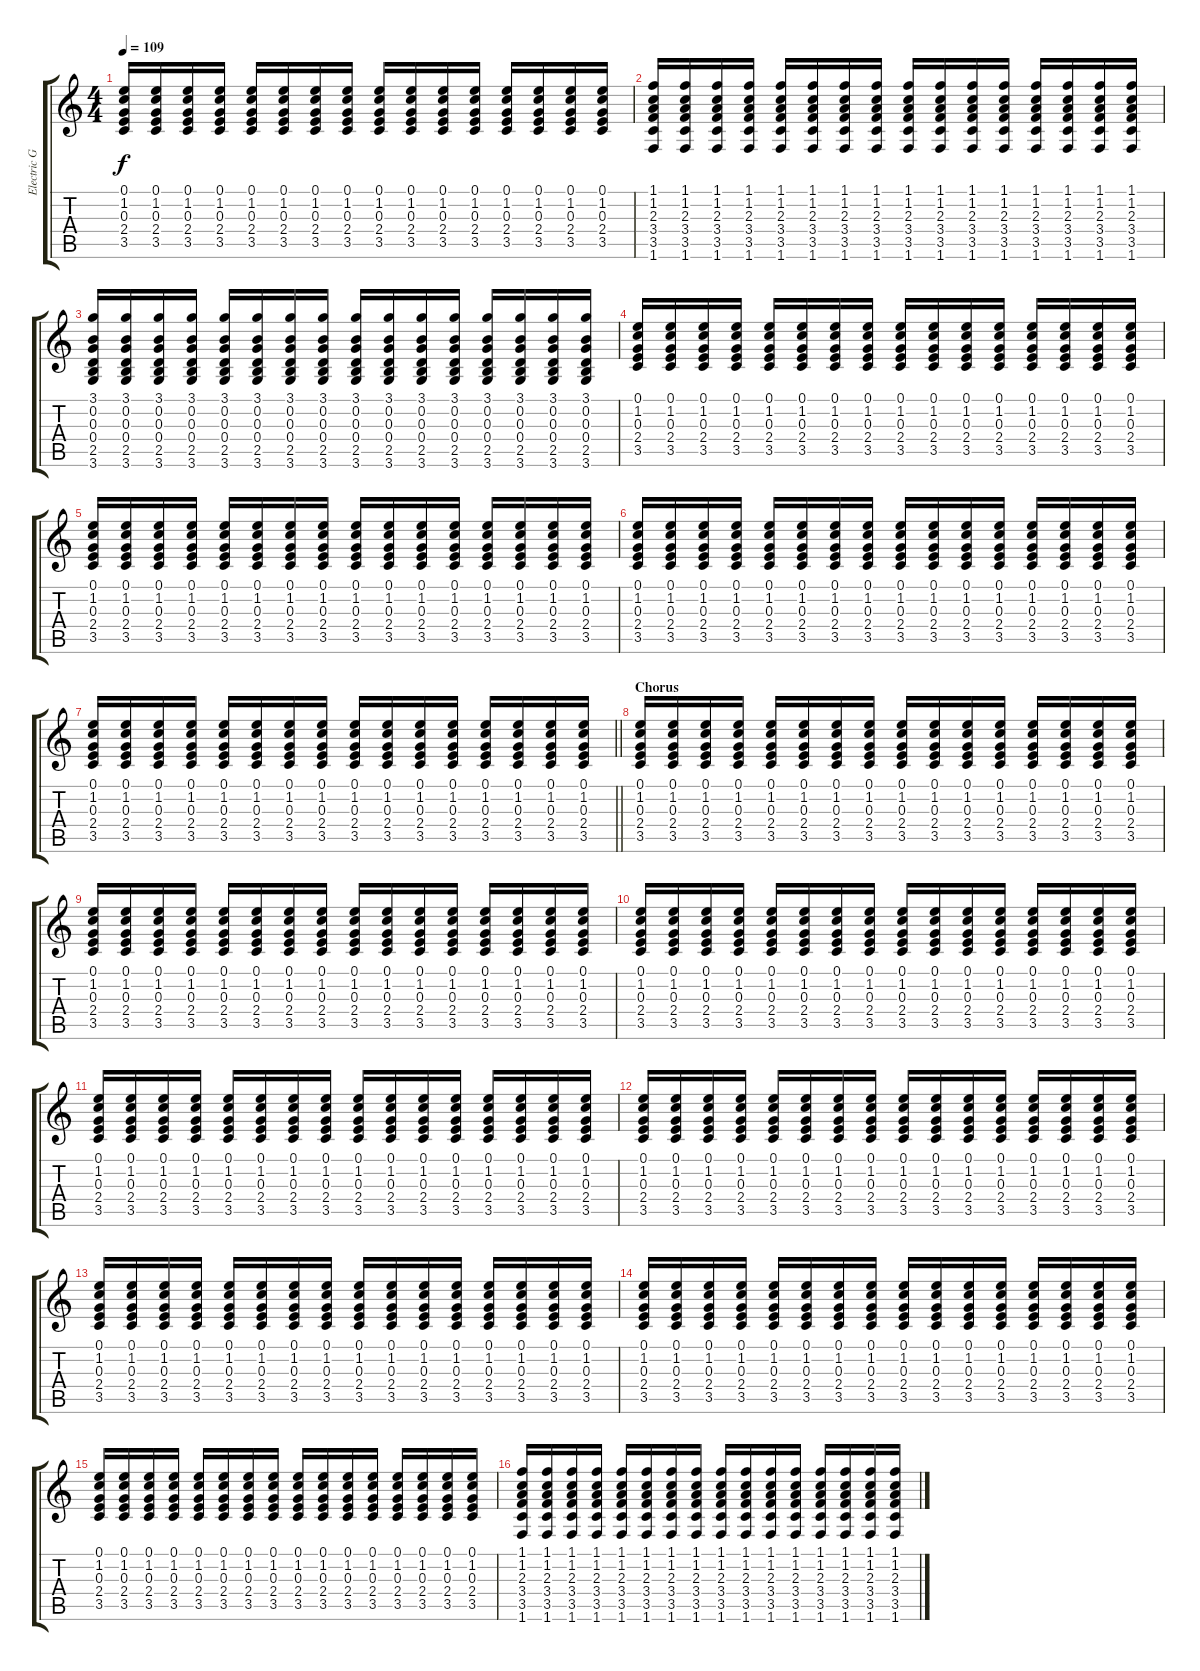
\track ("Electric Gtr (Clean Tone)" "Electric G") {instrument electricguitarclean}
\staff {score tabs}
\tuning (E4 B3 G3 D3 A2 E2) {hide}
\ts (4 4)
\tempo 109
\clef g2
\ks c
(0.1 1.2 0.3 2.4 3.5).16{dy f} (0.1 1.2 0.3 2.4 3.5).16 (0.1 1.2 0.3 2.4 3.5).16 (0.1 1.2 0.3 2.4 3.5).16 (0.1 1.2 0.3 2.4 3.5).16 (0.1 1.2 0.3 2.4 3.5).16 (0.1 1.2 0.3 2.4 3.5).16 (0.1 1.2 0.3 2.4 3.5).16 (0.1 1.2 0.3 2.4 3.5).16 (0.1 1.2 0.3 2.4 3.5).16 (0.1 1.2 0.3 2.4 3.5).16 (0.1 1.2 0.3 2.4 3.5).16 (0.1 1.2 0.3 2.4 3.5).16 (0.1 1.2 0.3 2.4 3.5).16 (0.1 1.2 0.3 2.4 3.5).16 (0.1 1.2 0.3 2.4 3.5).16 |
(1.1 1.2 2.3 3.4 3.5 1.6).16 (1.1 1.2 2.3 3.4 3.5 1.6).16 (1.1 1.2 2.3 3.4 3.5 1.6).16 (1.1 1.2 2.3 3.4 3.5 1.6).16 (1.1 1.2 2.3 3.4 3.5 1.6).16 (1.1 1.2 2.3 3.4 3.5 1.6).16 (1.1 1.2 2.3 3.4 3.5 1.6).16 (1.1 1.2 2.3 3.4 3.5 1.6).16 (1.1 1.2 2.3 3.4 3.5 1.6).16 (1.1 1.2 2.3 3.4 3.5 1.6).16 (1.1 1.2 2.3 3.4 3.5 1.6).16 (1.1 1.2 2.3 3.4 3.5 1.6).16 (1.1 1.2 2.3 3.4 3.5 1.6).16 (1.1 1.2 2.3 3.4 3.5 1.6).16 (1.1 1.2 2.3 3.4 3.5 1.6).16 (1.1 1.2 2.3 3.4 3.5 1.6).16 |
(3.1 0.2 0.3 0.4 2.5 3.6).16 (3.1 0.2 0.3 0.4 2.5 3.6).16 (3.1 0.2 0.3 0.4 2.5 3.6).16 (3.1 0.2 0.3 0.4 2.5 3.6).16 (3.1 0.2 0.3 0.4 2.5 3.6).16 (3.1 0.2 0.3 0.4 2.5 3.6).16 (3.1 0.2 0.3 0.4 2.5 3.6).16 (3.1 0.2 0.3 0.4 2.5 3.6).16 (3.1 0.2 0.3 0.4 2.5 3.6).16 (3.1 0.2 0.3 0.4 2.5 3.6).16 (3.1 0.2 0.3 0.4 2.5 3.6).16 (3.1 0.2 0.3 0.4 2.5 3.6).16 (3.1 0.2 0.3 0.4 2.5 3.6).16 (3.1 0.2 0.3 0.4 2.5 3.6).16 (3.1 0.2 0.3 0.4 2.5 3.6).16 (3.1 0.2 0.3 0.4 2.5 3.6).16 |
(0.1 1.2 0.3 2.4 3.5).16 (0.1 1.2 0.3 2.4 3.5).16 (0.1 1.2 0.3 2.4 3.5).16 (0.1 1.2 0.3 2.4 3.5).16 (0.1 1.2 0.3 2.4 3.5).16 (0.1 1.2 0.3 2.4 3.5).16 (0.1 1.2 0.3 2.4 3.5).16 (0.1 1.2 0.3 2.4 3.5).16 (0.1 1.2 0.3 2.4 3.5).16 (0.1 1.2 0.3 2.4 3.5).16 (0.1 1.2 0.3 2.4 3.5).16 (0.1 1.2 0.3 2.4 3.5).16 (0.1 1.2 0.3 2.4 3.5).16 (0.1 1.2 0.3 2.4 3.5).16 (0.1 1.2 0.3 2.4 3.5).16 (0.1 1.2 0.3 2.4 3.5).16 |
(0.1 1.2 0.3 2.4 3.5).16 (0.1 1.2 0.3 2.4 3.5).16 (0.1 1.2 0.3 2.4 3.5).16 (0.1 1.2 0.3 2.4 3.5).16 (0.1 1.2 0.3 2.4 3.5).16 (0.1 1.2 0.3 2.4 3.5).16 (0.1 1.2 0.3 2.4 3.5).16 (0.1 1.2 0.3 2.4 3.5).16 (0.1 1.2 0.3 2.4 3.5).16 (0.1 1.2 0.3 2.4 3.5).16 (0.1 1.2 0.3 2.4 3.5).16 (0.1 1.2 0.3 2.4 3.5).16 (0.1 1.2 0.3 2.4 3.5).16 (0.1 1.2 0.3 2.4 3.5).16 (0.1 1.2 0.3 2.4 3.5).16 (0.1 1.2 0.3 2.4 3.5).16 |
(0.1 1.2 0.3 2.4 3.5).16 (0.1 1.2 0.3 2.4 3.5).16 (0.1 1.2 0.3 2.4 3.5).16 (0.1 1.2 0.3 2.4 3.5).16 (0.1 1.2 0.3 2.4 3.5).16 (0.1 1.2 0.3 2.4 3.5).16 (0.1 1.2 0.3 2.4 3.5).16 (0.1 1.2 0.3 2.4 3.5).16 (0.1 1.2 0.3 2.4 3.5).16 (0.1 1.2 0.3 2.4 3.5).16 (0.1 1.2 0.3 2.4 3.5).16 (0.1 1.2 0.3 2.4 3.5).16 (0.1 1.2 0.3 2.4 3.5).16 (0.1 1.2 0.3 2.4 3.5).16 (0.1 1.2 0.3 2.4 3.5).16 (0.1 1.2 0.3 2.4 3.5).16 |
\barLineRight lightlight
(0.1 1.2 0.3 2.4 3.5).16 (0.1 1.2 0.3 2.4 3.5).16 (0.1 1.2 0.3 2.4 3.5).16 (0.1 1.2 0.3 2.4 3.5).16 (0.1 1.2 0.3 2.4 3.5).16 (0.1 1.2 0.3 2.4 3.5).16 (0.1 1.2 0.3 2.4 3.5).16 (0.1 1.2 0.3 2.4 3.5).16 (0.1 1.2 0.3 2.4 3.5).16 (0.1 1.2 0.3 2.4 3.5).16 (0.1 1.2 0.3 2.4 3.5).16 (0.1 1.2 0.3 2.4 3.5).16 (0.1 1.2 0.3 2.4 3.5).16 (0.1 1.2 0.3 2.4 3.5).16 (0.1 1.2 0.3 2.4 3.5).16 (0.1 1.2 0.3 2.4 3.5).16 |
\section ("" "Chorus")
(0.1 1.2 0.3 2.4 3.5).16 (0.1 1.2 0.3 2.4 3.5).16 (0.1 1.2 0.3 2.4 3.5).16 (0.1 1.2 0.3 2.4 3.5).16 (0.1 1.2 0.3 2.4 3.5).16 (0.1 1.2 0.3 2.4 3.5).16 (0.1 1.2 0.3 2.4 3.5).16 (0.1 1.2 0.3 2.4 3.5).16 (0.1 1.2 0.3 2.4 3.5).16 (0.1 1.2 0.3 2.4 3.5).16 (0.1 1.2 0.3 2.4 3.5).16 (0.1 1.2 0.3 2.4 3.5).16 (0.1 1.2 0.3 2.4 3.5).16 (0.1 1.2 0.3 2.4 3.5).16 (0.1 1.2 0.3 2.4 3.5).16 (0.1 1.2 0.3 2.4 3.5).16 |
(0.1 1.2 0.3 2.4 3.5).16 (0.1 1.2 0.3 2.4 3.5).16 (0.1 1.2 0.3 2.4 3.5).16 (0.1 1.2 0.3 2.4 3.5).16 (0.1 1.2 0.3 2.4 3.5).16 (0.1 1.2 0.3 2.4 3.5).16 (0.1 1.2 0.3 2.4 3.5).16 (0.1 1.2 0.3 2.4 3.5).16 (0.1 1.2 0.3 2.4 3.5).16 (0.1 1.2 0.3 2.4 3.5).16 (0.1 1.2 0.3 2.4 3.5).16 (0.1 1.2 0.3 2.4 3.5).16 (0.1 1.2 0.3 2.4 3.5).16 (0.1 1.2 0.3 2.4 3.5).16 (0.1 1.2 0.3 2.4 3.5).16 (0.1 1.2 0.3 2.4 3.5).16 |
(0.1 1.2 0.3 2.4 3.5).16 (0.1 1.2 0.3 2.4 3.5).16 (0.1 1.2 0.3 2.4 3.5).16 (0.1 1.2 0.3 2.4 3.5).16 (0.1 1.2 0.3 2.4 3.5).16 (0.1 1.2 0.3 2.4 3.5).16 (0.1 1.2 0.3 2.4 3.5).16 (0.1 1.2 0.3 2.4 3.5).16 (0.1 1.2 0.3 2.4 3.5).16 (0.1 1.2 0.3 2.4 3.5).16 (0.1 1.2 0.3 2.4 3.5).16 (0.1 1.2 0.3 2.4 3.5).16 (0.1 1.2 0.3 2.4 3.5).16 (0.1 1.2 0.3 2.4 3.5).16 (0.1 1.2 0.3 2.4 3.5).16 (0.1 1.2 0.3 2.4 3.5).16 |
(0.1 1.2 0.3 2.4 3.5).16 (0.1 1.2 0.3 2.4 3.5).16 (0.1 1.2 0.3 2.4 3.5).16 (0.1 1.2 0.3 2.4 3.5).16 (0.1 1.2 0.3 2.4 3.5).16 (0.1 1.2 0.3 2.4 3.5).16 (0.1 1.2 0.3 2.4 3.5).16 (0.1 1.2 0.3 2.4 3.5).16 (0.1 1.2 0.3 2.4 3.5).16 (0.1 1.2 0.3 2.4 3.5).16 (0.1 1.2 0.3 2.4 3.5).16 (0.1 1.2 0.3 2.4 3.5).16 (0.1 1.2 0.3 2.4 3.5).16 (0.1 1.2 0.3 2.4 3.5).16 (0.1 1.2 0.3 2.4 3.5).16 (0.1 1.2 0.3 2.4 3.5).16 |
(0.1 1.2 0.3 2.4 3.5).16 (0.1 1.2 0.3 2.4 3.5).16 (0.1 1.2 0.3 2.4 3.5).16 (0.1 1.2 0.3 2.4 3.5).16 (0.1 1.2 0.3 2.4 3.5).16 (0.1 1.2 0.3 2.4 3.5).16 (0.1 1.2 0.3 2.4 3.5).16 (0.1 1.2 0.3 2.4 3.5).16 (0.1 1.2 0.3 2.4 3.5).16 (0.1 1.2 0.3 2.4 3.5).16 (0.1 1.2 0.3 2.4 3.5).16 (0.1 1.2 0.3 2.4 3.5).16 (0.1 1.2 0.3 2.4 3.5).16 (0.1 1.2 0.3 2.4 3.5).16 (0.1 1.2 0.3 2.4 3.5).16 (0.1 1.2 0.3 2.4 3.5).16 |
(0.1 1.2 0.3 2.4 3.5).16 (0.1 1.2 0.3 2.4 3.5).16 (0.1 1.2 0.3 2.4 3.5).16 (0.1 1.2 0.3 2.4 3.5).16 (0.1 1.2 0.3 2.4 3.5).16 (0.1 1.2 0.3 2.4 3.5).16 (0.1 1.2 0.3 2.4 3.5).16 (0.1 1.2 0.3 2.4 3.5).16 (0.1 1.2 0.3 2.4 3.5).16 (0.1 1.2 0.3 2.4 3.5).16 (0.1 1.2 0.3 2.4 3.5).16 (0.1 1.2 0.3 2.4 3.5).16 (0.1 1.2 0.3 2.4 3.5).16 (0.1 1.2 0.3 2.4 3.5).16 (0.1 1.2 0.3 2.4 3.5).16 (0.1 1.2 0.3 2.4 3.5).16 |
(0.1 1.2 0.3 2.4 3.5).16 (0.1 1.2 0.3 2.4 3.5).16 (0.1 1.2 0.3 2.4 3.5).16 (0.1 1.2 0.3 2.4 3.5).16 (0.1 1.2 0.3 2.4 3.5).16 (0.1 1.2 0.3 2.4 3.5).16 (0.1 1.2 0.3 2.4 3.5).16 (0.1 1.2 0.3 2.4 3.5).16 (0.1 1.2 0.3 2.4 3.5).16 (0.1 1.2 0.3 2.4 3.5).16 (0.1 1.2 0.3 2.4 3.5).16 (0.1 1.2 0.3 2.4 3.5).16 (0.1 1.2 0.3 2.4 3.5).16 (0.1 1.2 0.3 2.4 3.5).16 (0.1 1.2 0.3 2.4 3.5).16 (0.1 1.2 0.3 2.4 3.5).16 |
(0.1 1.2 0.3 2.4 3.5).16 (0.1 1.2 0.3 2.4 3.5).16 (0.1 1.2 0.3 2.4 3.5).16 (0.1 1.2 0.3 2.4 3.5).16 (0.1 1.2 0.3 2.4 3.5).16 (0.1 1.2 0.3 2.4 3.5).16 (0.1 1.2 0.3 2.4 3.5).16 (0.1 1.2 0.3 2.4 3.5).16 (0.1 1.2 0.3 2.4 3.5).16 (0.1 1.2 0.3 2.4 3.5).16 (0.1 1.2 0.3 2.4 3.5).16 (0.1 1.2 0.3 2.4 3.5).16 (0.1 1.2 0.3 2.4 3.5).16 (0.1 1.2 0.3 2.4 3.5).16 (0.1 1.2 0.3 2.4 3.5).16 (0.1 1.2 0.3 2.4 3.5).16 |
(1.1 1.2 2.3 3.4 3.5 1.6).16 (1.1 1.2 2.3 3.4 3.5 1.6).16 (1.1 1.2 2.3 3.4 3.5 1.6).16 (1.1 1.2 2.3 3.4 3.5 1.6).16 (1.1 1.2 2.3 3.4 3.5 1.6).16 (1.1 1.2 2.3 3.4 3.5 1.6).16 (1.1 1.2 2.3 3.4 3.5 1.6).16 (1.1 1.2 2.3 3.4 3.5 1.6).16 (1.1 1.2 2.3 3.4 3.5 1.6).16 (1.1 1.2 2.3 3.4 3.5 1.6).16 (1.1 1.2 2.3 3.4 3.5 1.6).16 (1.1 1.2 2.3 3.4 3.5 1.6).16 (1.1 1.2 2.3 3.4 3.5 1.6).16 (1.1 1.2 2.3 3.4 3.5 1.6).16 (1.1 1.2 2.3 3.4 3.5 1.6).16 (1.1 1.2 2.3 3.4 3.5 1.6).16
